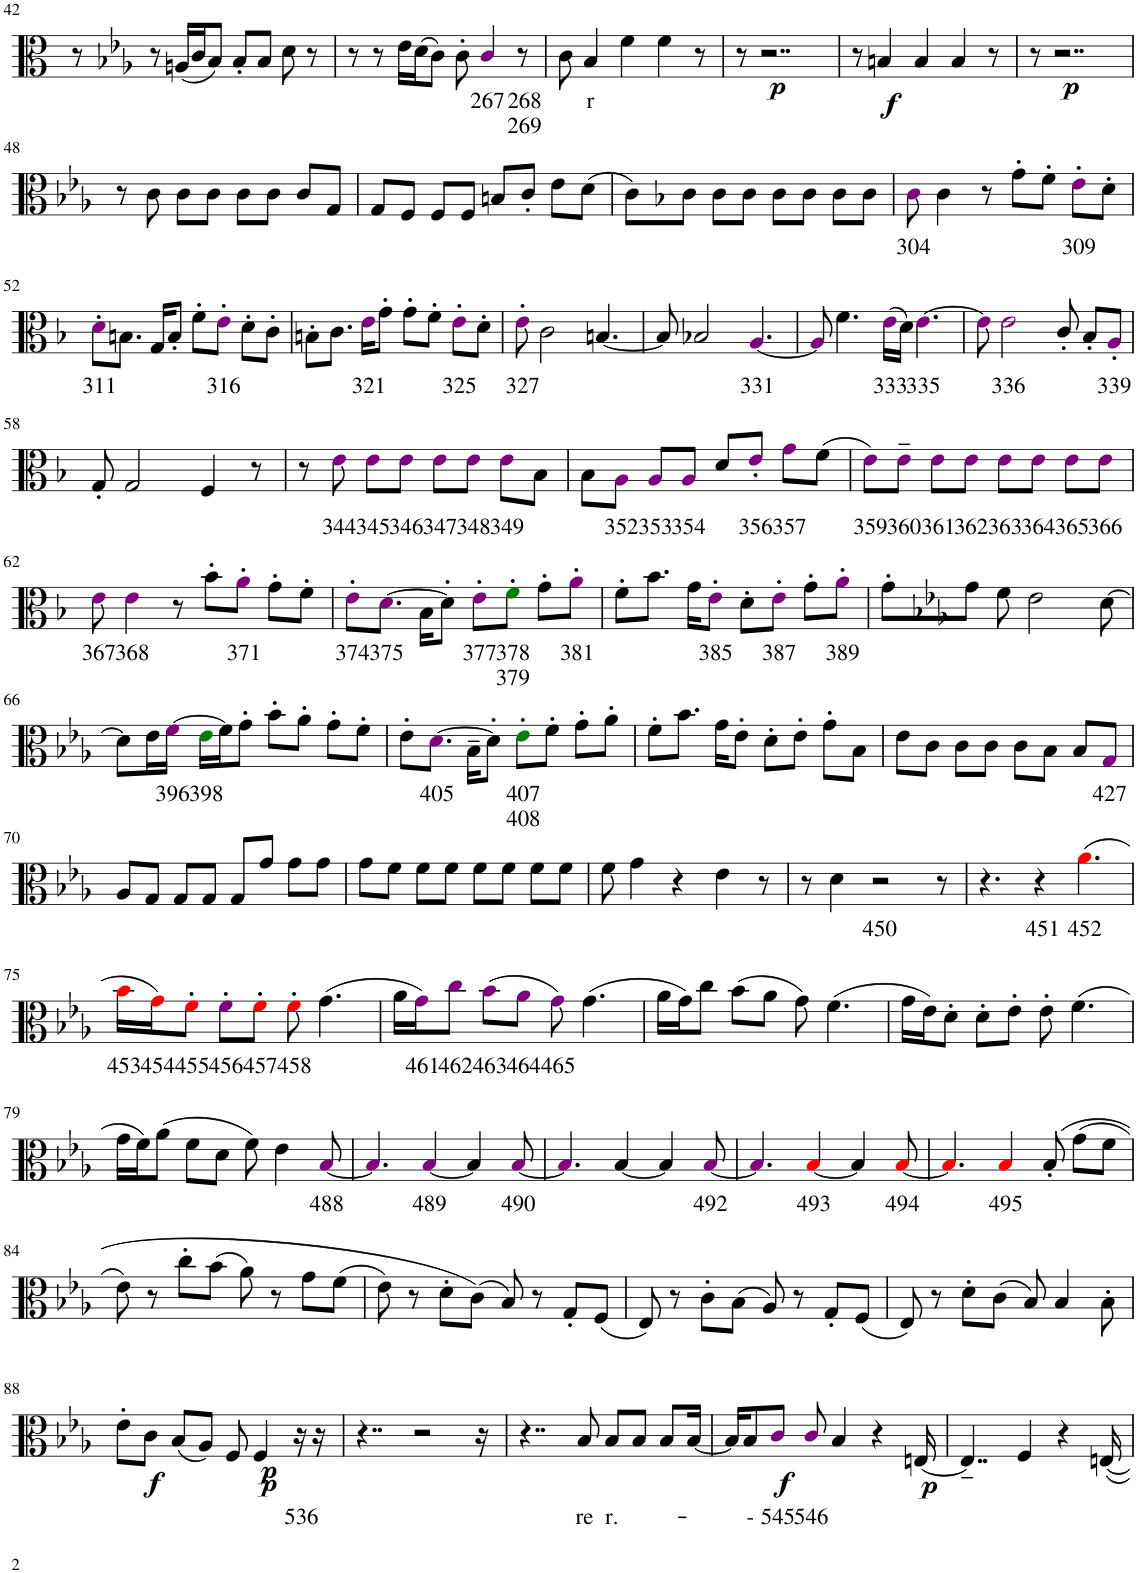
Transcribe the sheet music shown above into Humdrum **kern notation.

**kern	**text	**text	**dynam
*part1	*part1	*part1	*part1
*staff1	*staff1	*staff1	*staff1
*I"Piano	*	*	*
*I'Pno	*	*	*
!!LO:PB:g=z
*clefC3	*	*	*
*k[b-]	*	*	*
*M4/4	*	*	*
*met(c)	*	*	*
=42	=42	=42	=42
8r	.	.	.
8r	.	.	.
(16An/LL	.	.	.
16c/J	.	.	.
8B-/J)	.	.	.
8B-'/L	.	.	.
8B-/J	.	.	.
8d\	.	.	.
8r	.	.	.
=43	=43	=43	=43
8r	.	.	.
8r	.	.	.
16e-\LL	.	.	.
(16d\J	.	.	.
8c\J)	.	.	.
8c'\	.	.	.
!	!LO:LY:b	!	!
4ci/	267	.	.
!	!LO:LY:b	!LO:LY:b	!
8r	268	269	.
=44	=44	=44	=44
8c\	.	.	.
!	!LO:LY:b	!	!
4B-/	r	.	.
4f\	.	.	.
4f\	.	.	.
8r	.	.	.
=45	=45	=45	=45
8r	.	.	.
!	!	!	!LO:DY:b
2..r	.	.	p
=46	=46	=46	=46
8r	.	.	.
!	!	!	!LO:DY:b
4Bn/	.	.	f
4B/	.	.	.
4B/	.	.	.
8r	.	.	.
=47	=47	=47	=47
8r	.	.	.
!	!	!	!LO:DY:b
2..r	.	.	p
!!LO:LB:g=z
=48	=48	=48	=48
8r	.	.	.
8c\	.	.	.
8c\L	.	.	.
8c\J	.	.	.
8c\L	.	.	.
8c\J	.	.	.
8c/L	.	.	.
8G/J	.	.	.
=49	=49	=49	=49
8G/L	.	.	.
8F/J	.	.	.
8F/L	.	.	.
8F/J	.	.	.
8Bn/L	.	.	.
8c'/J	.	.	.
8e-\L	.	.	.
(8d\J	.	.	.
=50	=50	=50	=50
8c\L)	.	.	.
8c\J	.	.	.
8c\L	.	.	.
8c\J	.	.	.
8c\L	.	.	.
8c\J	.	.	.
8c\L	.	.	.
8c\J	.	.	.
=51	=51	=51	=51
!	!LO:LY:b	!	!
8ci\	304	.	.
4c\	.	.	.
8r	.	.	.
8g'\L	.	.	.
8f'\J	.	.	.
!	!LO:LY:b	!	!
8e'i\L	309	.	.
8d'\J	.	.	.
!!LO:LB:g=z
=52	=52	=52	=52
!	!LO:LY:b	!	!
8d'i\L	311	.	.
8.Bn\J	.	.	.
16G/KL	.	.	.
8B'/J	.	.	.
8f'\L	.	.	.
!	!LO:LY:b	!	!
8e'i\J	316	.	.
8d'\L	.	.	.
8c'\J	.	.	.
=53	=53	=53	=53
8Bn'\L	.	.	.
8.c\J	.	.	.
!	!LO:LY:b	!	!
16ei\KL	321	.	.
8g'\J	.	.	.
8g'\L	.	.	.
8f'\J	.	.	.
!	!LO:LY:b	!	!
8e'i\L	325	.	.
8d'\J	.	.	.
=54	=54	=54	=54
!	!LO:LY:b	!	!
8e'i\	327	.	.
2c\	.	.	.
[4.Bn/	.	.	.
=55	=55	=55	=55
8B/]	.	.	.
2B-X/	.	.	.
!	!LO:LY:b	!	!
[4.Ai/	331	.	.
=56	=56	=56	=56
8Ai/]	.	.	.
4.f\	.	.	.
!	!LO:LY:b	!	!
(16ei\LL	333	.	.
16d\JJ)	.	.	.
!	!LO:LY:b	!	!
[4.ei\	335	.	.
=57	=57	=57	=57
8ei\]	.	.	.
!	!LO:LY:b	!	!
2ei\	336	.	.
8c'/	.	.	.
8B-'/L	.	.	.
!	!LO:LY:b	!	!
8A'i/J	339	.	.
!!LO:LB:g=z
=58	=58	=58	=58
8G'/	.	.	.
2G/	.	.	.
4F/	.	.	.
8r	.	.	.
=59	=59	=59	=59
8r	.	.	.
!	!LO:LY:b	!	!
8ei\	344	.	.
!	!LO:LY:b	!	!
8ei\L	345	.	.
!	!LO:LY:b	!	!
8ei\J	346	.	.
!	!LO:LY:b	!	!
8ei\L	347	.	.
!	!LO:LY:b	!	!
8ei\J	348	.	.
!	!LO:LY:b	!	!
8ei\L	349	.	.
8B-\J	.	.	.
=60	=60	=60	=60
8B-\L	.	.	.
!	!LO:LY:b	!	!
8Ai\J	352	.	.
!	!LO:LY:b	!	!
8Ai/L	353	.	.
!	!LO:LY:b	!	!
8Ai/J	354	.	.
8d/L	.	.	.
!	!LO:LY:b	!	!
8e'i/J	356	.	.
!	!LO:LY:b	!	!
8gi\L	357	.	.
(8f\J	.	.	.
=61	=61	=61	=61
!	!LO:LY:b	!	!
8ei\L)	359	.	.
!	!LO:LY:b	!	!
8e~i\J	360	.	.
!	!LO:LY:b	!	!
8ei\L	361	.	.
!	!LO:LY:b	!	!
8ei\J	362	.	.
!	!LO:LY:b	!	!
8ei\L	363	.	.
!	!LO:LY:b	!	!
8ei\J	364	.	.
!	!LO:LY:b	!	!
8ei\L	365	.	.
!	!LO:LY:b	!	!
8ei\J	366	.	.
!!LO:LB:g=z
=62	=62	=62	=62
!	!LO:LY:b	!	!
8ei\	367	.	.
!	!LO:LY:b	!	!
4ei\	368	.	.
8r	.	.	.
8b-'\L	.	.	.
!	!LO:LY:b	!	!
8a'i\J	371	.	.
8g'\L	.	.	.
8f'\J	.	.	.
=63	=63	=63	=63
!	!LO:LY:b	!	!
8e'i\L	374	.	.
!	!LO:LY:b	!	!
[8.di\J	375	.	.
16B-\KL	.	.	.
8d'\J]	.	.	.
!	!LO:LY:b	!	!
8e'i\L	377	.	.
!	!LO:LY:b	!LO:LY:b	!
8f'j\J	378	379	.
8g'\L	.	.	.
!	!LO:LY:b	!	!
8a'i\J	381	.	.
=64	=64	=64	=64
8f'\L	.	.	.
8.b-\J	.	.	.
16g\KL	.	.	.
!	!LO:LY:b	!	!
8e'i\J	385	.	.
8d'\L	.	.	.
!	!LO:LY:b	!	!
8e'i\J	387	.	.
8g'\L	.	.	.
!	!LO:LY:b	!	!
8a'i\J	389	.	.
=65	=65	=65	=65
8g'\L	.	.	.
8g\J	.	.	.
8f\	.	.	.
2e-\	.	.	.
[8d\	.	.	.
!!LO:LB:g=z
=66	=66	=66	=66
8d\L]	.	.	.
16e-\L	.	.	.
!	!LO:LY:b	!	!
[16fi\JJ	396	.	.
!	!LO:LY:b	!	!
16e-j\LL	398	.	.
16f\J]	.	.	.
8g'\J	.	.	.
8b-'\L	.	.	.
8a-'\J	.	.	.
8g'\L	.	.	.
8f'\J	.	.	.
=67	=67	=67	=67
8e-'\L	.	.	.
!	!LO:LY:b	!	!
[8.di\J	405	.	.
16B-~\KL	.	.	.
8d'\J]	.	.	.
!	!LO:LY:b	!LO:LY:b	!
8e-'j\L	407	408	.
8f'\J	.	.	.
8g'\L	.	.	.
8a-'\J	.	.	.
=68	=68	=68	=68
8f'\L	.	.	.
8.b-\J	.	.	.
16g\KL	.	.	.
8e-'\J	.	.	.
8d'\L	.	.	.
8e-'\J	.	.	.
8g'\L	.	.	.
8B-\J	.	.	.
=69	=69	=69	=69
8e-\L	.	.	.
8c\J	.	.	.
8c\L	.	.	.
8c\J	.	.	.
8c\L	.	.	.
8B-\J	.	.	.
8B-/L	.	.	.
!	!LO:LY:b	!	!
8Gi/J	427	.	.
!!LO:LB:g=z
=70	=70	=70	=70
8A-/L	.	.	.
8G/J	.	.	.
8G/L	.	.	.
8G/J	.	.	.
8G/L	.	.	.
8g/J	.	.	.
8g\L	.	.	.
8g\J	.	.	.
=71	=71	=71	=71
8g\L	.	.	.
8f\J	.	.	.
8f\L	.	.	.
8f\J	.	.	.
8f\L	.	.	.
8f\J	.	.	.
8f\L	.	.	.
8f\J	.	.	.
=72	=72	=72	=72
8f\	.	.	.
4g\	.	.	.
4r	.	.	.
4e-\	.	.	.
8r	.	.	.
=73	=73	=73	=73
8r	.	.	.
4d\	.	.	.
!	!LO:LY:b	!	!
2r	450	.	.
8r	.	.	.
=74	=74	=74	=74
4.r	.	.	.
!	!LO:LY:b	!	!
4r	451	.	.
!	!LO:LY:b	!	!
(4.a-Z\	452	.	.
!!LO:LB:g=z
=75	=75	=75	=75
!	!LO:LY:b	!	!
16b-Z\LL	453	.	.
!	!LO:LY:b	!	!
16gZ\J)	454	.	.
!	!LO:LY:b	!	!
8f'Z\J	455	.	.
!	!LO:LY:b	!	!
8f'i\L	456	.	.
!	!LO:LY:b	!	!
8f'Z\J	457	.	.
!	!LO:LY:b	!	!
8f'Z\	458	.	.
(4.g\	.	.	.
=76	=76	=76	=76
16a-\LL	.	.	.
!	!LO:LY:b	!	!
16gi\J)	461	.	.
!	!LO:LY:b	!	!
8cci\J	462	.	.
!	!LO:LY:b	!	!
(8b-i\L	463	.	.
!	!LO:LY:b	!	!
8a-i\J	464	.	.
!	!LO:LY:b	!	!
8gi\)	465	.	.
(4.g\	.	.	.
=77	=77	=77	=77
16a-\LL	.	.	.
16g\J)	.	.	.
8cc\J	.	.	.
(8b-\L	.	.	.
8a-\J	.	.	.
8g\)	.	.	.
(4.f\	.	.	.
=78	=78	=78	=78
16g\LL	.	.	.
16e-\J)	.	.	.
8d'\J	.	.	.
8d'\L	.	.	.
8e-'\J	.	.	.
8e-'\	.	.	.
(4.f\	.	.	.
!!LO:LB:g=z
=79	=79	=79	=79
16g\LL	.	.	.
16f\J)	.	.	.
(8a-\J	.	.	.
8f\L	.	.	.
8d\J	.	.	.
8f\)	.	.	.
4e-\	.	.	.
!	!LO:LY:b	!	!
[8B-i/	488	.	.
=80	=80	=80	=80
4.B-i/]	.	.	.
!	!LO:LY:b	!	!
[4B-i/	489	.	.
4B-/]	.	.	.
!	!LO:LY:b	!	!
[8B-i/	490	.	.
=81	=81	=81	=81
4.B-i/]	.	.	.
[4B-/	.	.	.
4B-/]	.	.	.
!	!LO:LY:b	!	!
[8B-i/	492	.	.
=82	=82	=82	=82
4.B-i/]	.	.	.
!	!LO:LY:b	!	!
[4B-Z/	493	.	.
4B-/]	.	.	.
!	!LO:LY:b	!	!
[8B-Z/	494	.	.
=83	=83	=83	=83
4.B-Z/]	.	.	.
!	!LO:LY:b	!	!
4B-Z/	495	.	.
(8B-'/	.	.	.
(8g\L	.	.	.
8f\J	.	.	.
!!LO:LB:g=z
=84	=84	=84	=84
8e-\)	.	.	.
8r	.	.	.
8cc'\L	.	.	.
(8b-\J	.	.	.
8a-\)	.	.	.
8r	.	.	.
8g\L	.	.	.
(8f\J	.	.	.
=85	=85	=85	=85
8e-\)	.	.	.
8r	.	.	.
8d'\L	.	.	.
(8c\J)	.	.	.
8B-/)	.	.	.
8r	.	.	.
8G'/L	.	.	.
(8F/J	.	.	.
=86	=86	=86	=86
8E-/)	.	.	.
8r	.	.	.
8c'\L	.	.	.
(8B-\J	.	.	.
8A-/)	.	.	.
8r	.	.	.
8G'/L	.	.	.
(8F/J	.	.	.
=87	=87	=87	=87
8E-/)	.	.	.
8r	.	.	.
8d'\L	.	.	.
(8c\J	.	.	.
8B-/)	.	.	.
4B-/	.	.	.
8B-'\	.	.	.
!!LO:LB:g=z
=88	=88	=88	=88
8e-'\L	.	.	.
!	!	!	!LO:DY:b
8c\J	.	.	f
(8B-/L	.	.	.
8A-/J)	.	.	.
8F/	.	.	.
!	!	!	!LO:DY:b
!	!	!	!LO:DY:n=1:b
4F/	.	.	p p
!	!LO:LY:b	!	!
16r	536	.	.
16r	.	.	.
=89	=89	=89	=89
4..r	.	.	.
2r	.	.	.
16r	.	.	.
=90	=90	=90	=90
4..r	.	.	.
!	!LO:LY:b	!	!
8B-/	re	.	.
!	!LO:LY:b	!	!
8B-/L	r.-	.	.
8B-/J	.	.	.
8B-/L	.	.	.
[16B-/Jk	.	.	.
=91	=91	=91	=91
16B-/KL]	.	.	.
!	!LO:LY:b	!	!
8B-/	--	.	.
!	!LO:LY:b	!	!LO:DY:b
8ci/J	545	.	f
!	!LO:LY:b	!	!
8ci/	546	.	.
4B-/	.	.	.
4r	.	.	.
!	!	!	!LO:DY:b
[16En/	.	.	p
=92	=92	=92	=92
4..E~/]	.	.	.
4F/	.	.	.
4r	.	.	.
[16En/	.	.	.
=	=	=	=
*-	*-	*-	*-
